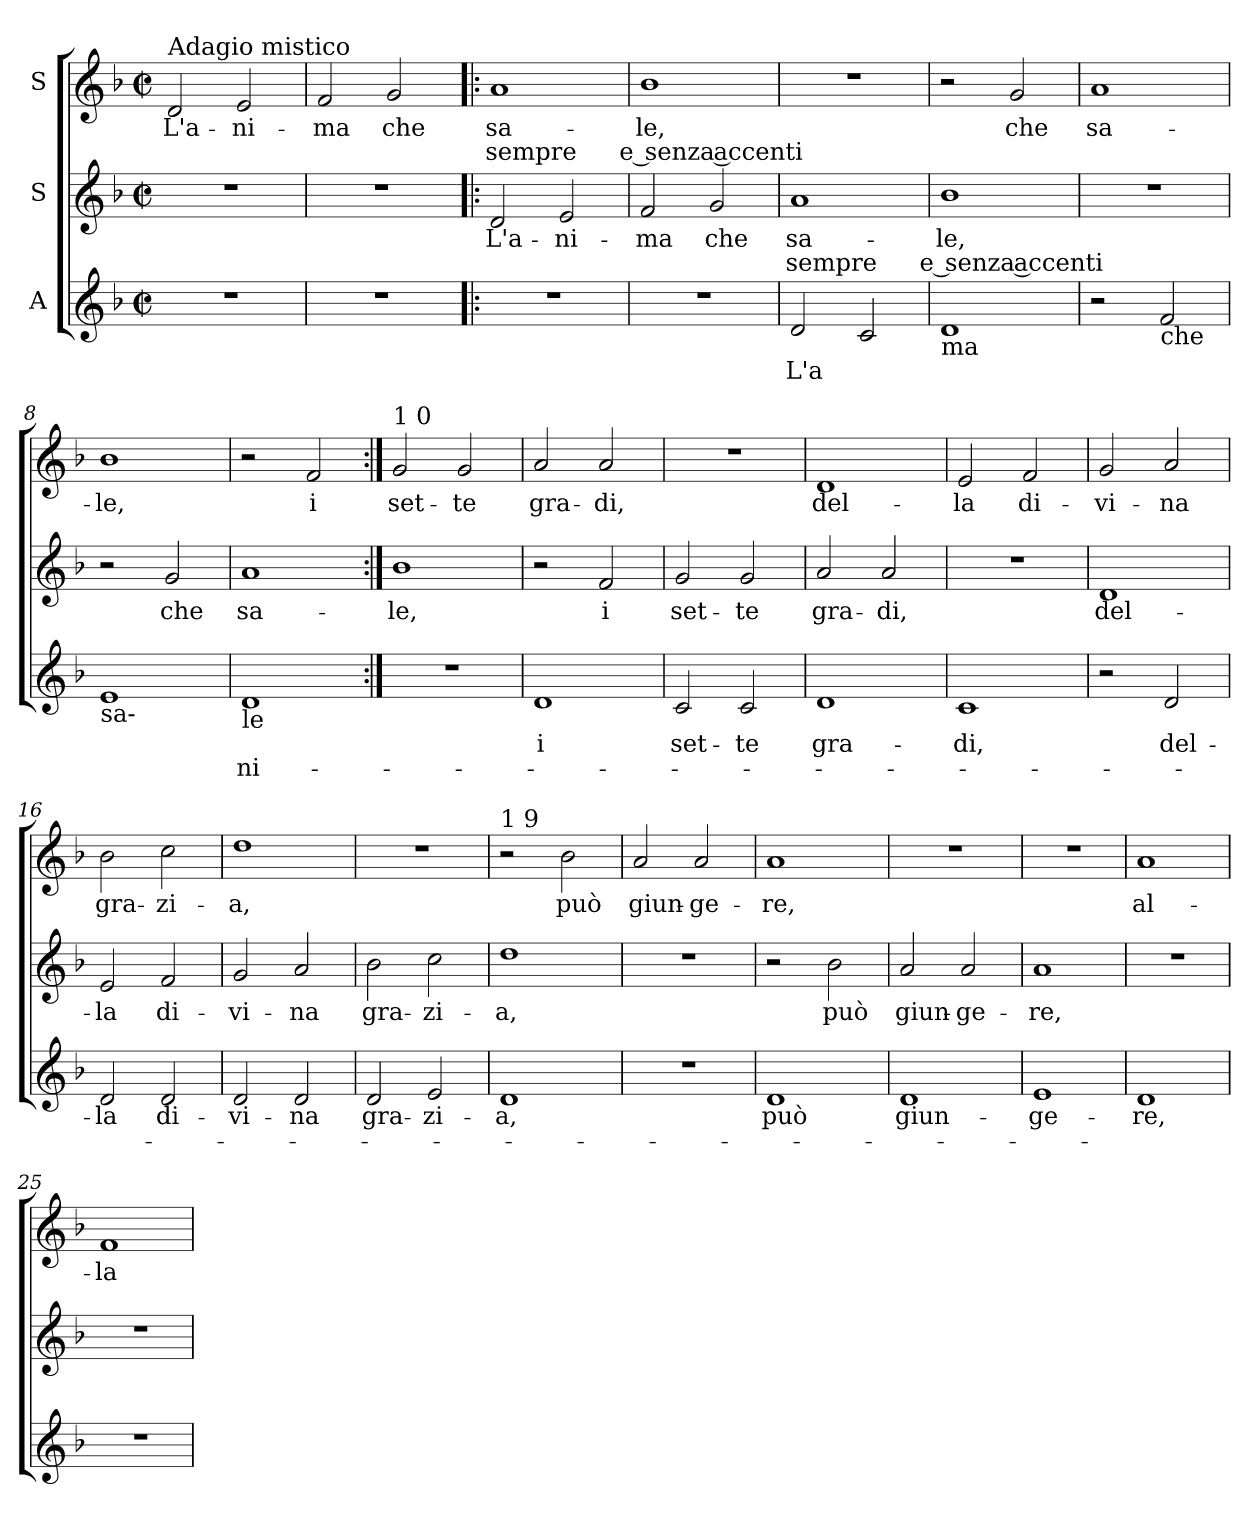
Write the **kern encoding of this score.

**kern	**text	**text	**kern	**text	**text	**kern	**text	**text
*part3	*part3	*part3	*part2	*part2	*part2	*part1	*part1	*part1
*staff3	*staff3	*staff3	*staff2	*staff2	*staff2	*staff1	*staff1	*staff1
*I"A	*	*	*I"S	*	*	*I"S	*	*
*clefG2	*	*	*clefG2	*	*	*clefG2	*	*
*k[b-]	*	*	*k[b-]	*	*	*k[b-]	*	*
*F:	*	*	*F:	*	*	*F:	*	*
*M2/2	*	*	*M2/2	*	*	*M2/2	*	*
*met(c|)	*	*	*met(c|)	*	*	*met(c|)	*	*
=1	=1	=1	=1	=1	=1	=1	=1	=1
!	!	!	!	!	!	!LO:TX:a:t=Adagio mistico	!	!
!	!	!	!	!	!	!	!LO:LY:b	!
1r	.	.	1r	.	.	2d/	L'a-	.
!	!	!	!	!	!	!	!LO:LY:b	!
.	.	.	.	.	.	2e/	-ni-	.
=2	=2	=2	=2	=2	=2	=2	=2	=2
!	!	!	!	!	!	!	!LO:LY:b	!
1r	.	.	1r	.	.	2f/	-ma	.
!	!	!	!	!	!	!	!LO:LY:b	!
.	.	.	.	.	.	2g/	che	.
=3!|:	=3!|:	=3!|:	=3!|:	=3!|:	=3!|:	=3!|:	=3!|:	=3!|:
!	!	!	!	!LO:LY:b	!	!	!LO:LY:b	!LO:LY:b
1r	.	.	2d/	L'a-	.	1a	sa-	sempre
!	!	!	!	!LO:LY:b	!	!	!	!
.	.	.	2e/	-ni-	.	.	.	.
=4	=4	=4	=4	=4	=4	=4	=4	=4
!	!	!	!	!LO:LY:b	!	!	!LO:LY:b	!LO:LY:b
1r	.	.	2f/	-ma	.	1b-	-le,	e senza accenti
!	!	!	!	!LO:LY:b	!	!	!	!
.	.	.	2g/	che	.	.	.	.
=5	=5	=5	=5	=5	=5	=5	=5	=5
!	!LO:LY:b	!	!	!LO:LY:b	!LO:LY:b	!	!	!
2d/	L'a	.	1a	sa-	sempre	1r	.	.
2c/	.	.	.	.	.	.	.	.
=6	=6	=6	=6	=6	=6	=6	=6	=6
!LO:TX:b:t=ma	!	!	!	!	!	!	!	!
!	!	!	!	!LO:LY:b	!LO:LY:b	!	!	!
1d	.	.	1b-	-le,	e senza accenti	2r	.	.
!	!	!	!	!	!	!	!LO:LY:b	!
.	.	.	.	.	.	2g/	che	.
=7	=7	=7	=7	=7	=7	=7	=7	=7
!	!	!	!	!	!	!	!LO:LY:b	!
2r	.	.	1r	.	.	1a	sa-	.
!LO:TX:b:t=che	!	!	!	!	!	!	!	!
2f/	.	.	.	.	.	.	.	.
=8	=8	=8	=8	=8	=8	=8	=8	=8
!LO:TX:b:t=sa-	!	!	!	!	!	!	!	!
!	!	!	!	!	!	!	!LO:LY:b	!
1e	.	.	2r	.	.	1b-	-le,	.
!	!	!	!	!LO:LY:b	!	!	!	!
.	.	.	2g/	che	.	.	.	.
=9	=9	=9	=9	=9	=9	=9	=9	=9
!LO:TX:b:t=le	!	!	!	!	!	!	!	!
!	!	!LO:LY:b	!	!LO:LY:b	!	!	!	!
1d	.	ni-	1a	sa-	.	2r	.	.
!	!	!	!	!	!	!	!LO:LY:b:rj	!
.	.	.	.	.	.	2f/	i	.
!!LO:LB:g=z
=10:|!	=10:|!	=10:|!	=10:|!	=10:|!	=10:|!	=10:|!	=10:|!	=10:|!
!	!	!	!	!	!	!LO:TX:a:t=1 0	!	!
!	!	!	!	!LO:LY:b	!	!	!LO:LY:b	!
1r	.	.	1b-	-le,	.	2g/	set-	.
!	!	!	!	!	!	!	!LO:LY:b	!
.	.	.	.	.	.	2g/	-te	.
=11	=11	=11	=11	=11	=11	=11	=11	=11
!	!LO:LY:b:rj	!	!	!	!	!	!LO:LY:b	!
1d	i	.	2r	.	.	2a/	gra-	.
!	!	!	!	!LO:LY:b:rj	!	!	!LO:LY:b	!
.	.	.	2f/	i	.	2a/	-di,	.
=12	=12	=12	=12	=12	=12	=12	=12	=12
!	!LO:LY:b	!	!	!LO:LY:b	!	!	!	!
2c/	set-	.	2g/	set-	.	1r	.	.
!	!LO:LY:b	!	!	!LO:LY:b	!	!	!	!
2c/	-te	.	2g/	-te	.	.	.	.
=13	=13	=13	=13	=13	=13	=13	=13	=13
!	!LO:LY:b	!	!	!LO:LY:b	!	!	!LO:LY:b	!
1d	gra-	.	2a/	gra-	.	1d	del-	.
!	!	!	!	!LO:LY:b	!	!	!	!
.	.	.	2a/	-di,	.	.	.	.
=14	=14	=14	=14	=14	=14	=14	=14	=14
!	!LO:LY:b	!	!	!	!	!	!LO:LY:b	!
1c	-di,	.	1r	.	.	2e/	-la	.
!	!	!	!	!	!	!	!LO:LY:b	!
.	.	.	.	.	.	2f/	di-	.
=15	=15	=15	=15	=15	=15	=15	=15	=15
!	!	!	!	!LO:LY:b	!	!	!LO:LY:b	!
2r	.	.	1d	del-	.	2g/	-vi-	.
!	!LO:LY:b	!	!	!	!	!	!LO:LY:b	!
2d/	del-	.	.	.	.	2a/	-na	.
=16	=16	=16	=16	=16	=16	=16	=16	=16
!	!LO:LY:b	!	!	!LO:LY:b	!	!	!LO:LY:b	!
2d/	-la	.	2e/	-la	.	2b-\	gra-	.
!	!LO:LY:b	!	!	!LO:LY:b	!	!	!LO:LY:b	!
2d/	di-	.	2f/	di-	.	2cc\	-zi-	.
=17	=17	=17	=17	=17	=17	=17	=17	=17
!	!LO:LY:b	!	!	!LO:LY:b	!	!	!LO:LY:b	!
2d/	-vi-	.	2g/	-vi-	.	1dd	-a,	.
!	!LO:LY:b	!	!	!LO:LY:b	!	!	!	!
2d/	-na	.	2a/	-na	.	.	.	.
=18	=18	=18	=18	=18	=18	=18	=18	=18
!	!LO:LY:b	!	!	!LO:LY:b	!	!	!	!
2d/	gra-	.	2b-\	gra-	.	1r	.	.
!	!LO:LY:b	!	!	!LO:LY:b	!	!	!	!
2e/	-zi-	.	2cc\	-zi-	.	.	.	.
!!LO:LB:g=z
=19	=19	=19	=19	=19	=19	=19	=19	=19
!	!	!	!	!	!	!LO:TX:a:t=1 9	!	!
!	!LO:LY:b	!	!	!LO:LY:b	!	!	!	!
1d	-a,	.	1dd	-a,	.	2r	.	.
!	!	!	!	!	!	!	!LO:LY:b	!
.	.	.	.	.	.	2b-\	può	.
=20	=20	=20	=20	=20	=20	=20	=20	=20
!	!	!	!	!	!	!	!LO:LY:b	!
1r	.	.	1r	.	.	2a/	giun-	.
!	!	!	!	!	!	!	!LO:LY:b	!
.	.	.	.	.	.	2a/	-ge-	.
=21	=21	=21	=21	=21	=21	=21	=21	=21
!	!LO:LY:b	!	!	!	!	!	!LO:LY:b	!
1d	può	.	2r	.	.	1a	-re,	.
!	!	!	!	!LO:LY:b	!	!	!	!
.	.	.	2b-\	può	.	.	.	.
=22	=22	=22	=22	=22	=22	=22	=22	=22
!	!LO:LY:b	!	!	!LO:LY:b	!	!	!	!
1d	giun-	.	2a/	giun-	.	1r	.	.
!	!	!	!	!LO:LY:b	!	!	!	!
.	.	.	2a/	-ge-	.	.	.	.
=23	=23	=23	=23	=23	=23	=23	=23	=23
!	!LO:LY:b	!	!	!LO:LY:b	!	!	!	!
1e	-ge-	.	1a	-re,	.	1r	.	.
=24	=24	=24	=24	=24	=24	=24	=24	=24
!	!LO:LY:b	!	!	!	!	!	!LO:LY:b	!
1d	-re,	.	1r	.	.	1a	al-	.
=25	=25	=25	=25	=25	=25	=25	=25	=25
!	!	!	!	!	!	!	!LO:LY:b	!
1r	.	.	1r	.	.	1f	-la	.
=	=	=	=	=	=	=	=	=
*-	*-	*-	*-	*-	*-	*-	*-	*-
